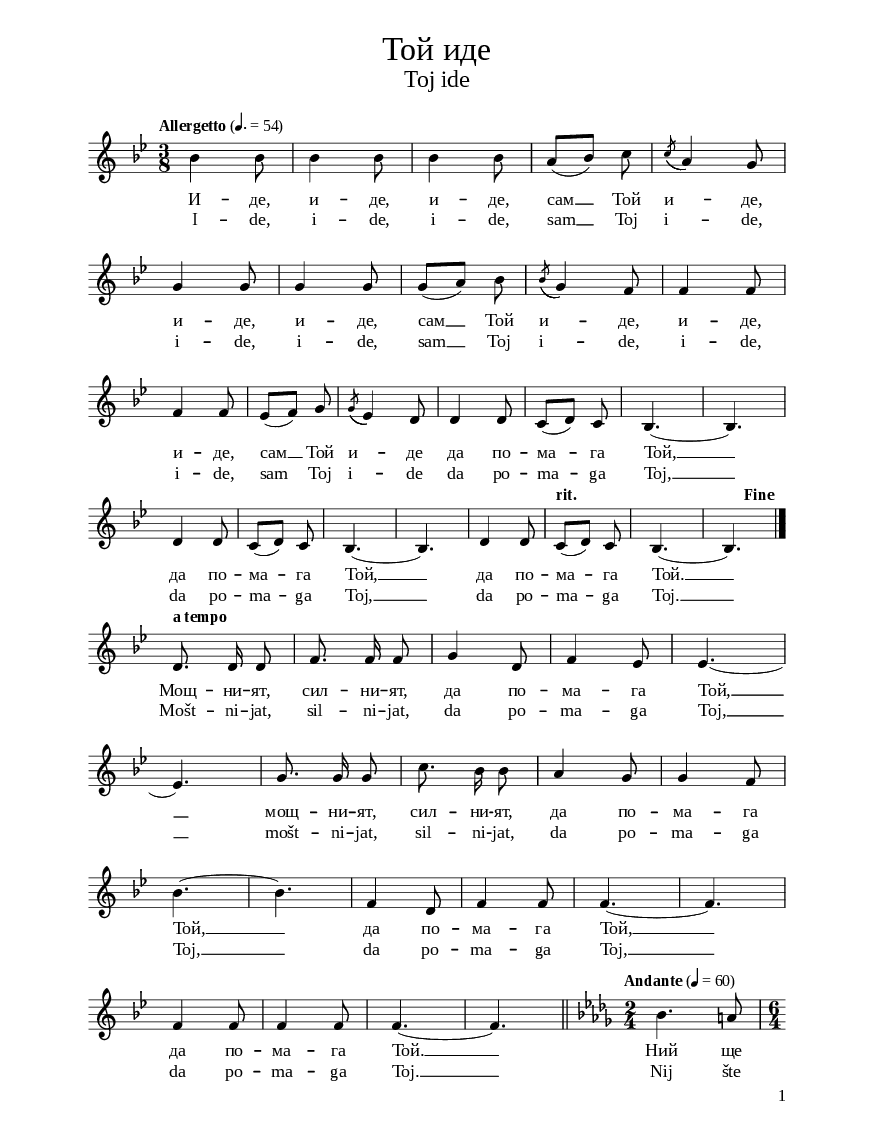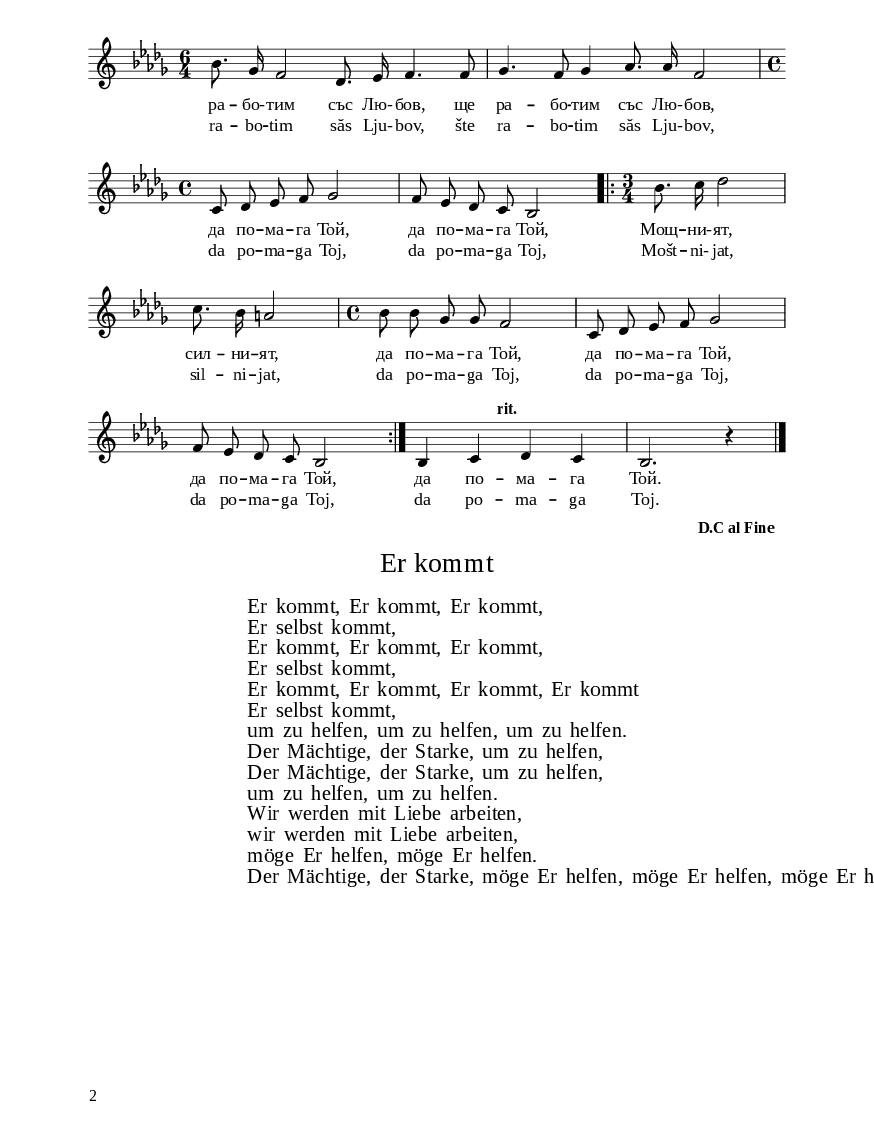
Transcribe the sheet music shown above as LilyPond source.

\version "2.24.1"

% include paper part and global functions
\include "include/globals.ily"

\bookpart {
  \label #'ref114
  \tocItem \markup "Той иде – Toj ide"
  \include "include/bookpart-paper.ily"
  \score {
    \include "include/score-layout.ily"


    \new Voice \absolute {
      \clef treble
      \key bes \major
      \time 3/8
      \tempoFunc "Allergetto" 4. "54"
      \autoBeamOff

      bes'4 bes'8 | bes'4 bes'8 |  bes'4 bes'8 |  a'8 ([ bes'8] )  c''8 \noBeam | \acciaccatura { c''8 ( } a'4 ) g'8 | \break

      g'4 g'8 | g'4 g'8 | g'8 ([ a'8] ) bes'8 \noBeam|  \acciaccatura { bes'8 ( } g'4 ) f'8 | f'4 f'8 | \break


      f'4 f'8 | es'8 ( [f'8 ]) g'8 \noBeam | \acciaccatura { g'8 ( } es'4 ) d'8 |  d'4 d'8 | c'8 ([ d'8 ]) c'8 \noBeam | bes4. ~ | bes4. \break


      | d'4 d'8 | c'8 ( [d'8] ) c'8 \noBeam | bes4. ~ | bes4. |  d'4 d'8 | \tempo "rit." c'8 [( d'8 )] \noBeam c'8 | bes4. ~ |
      \tempo "     Fine" bes4. \bar "|." \break

       \tempo "a tempo" d'8. \noBeam d'16 \noBeam d'8 |  f'8.\noBeam f'16 \noBeam f'8 | g'4 d'8 | f'4 es'8 |  es'4. ~ | \break

      es'4. | g'8.\noBeam g'16 \noBeam g'8 | c''8. \noBeam bes'16 \noBeam  bes'8 | a'4 g'8 | g'4 f'8 | \break

      bes'4. ~ | bes'4. | f'4 d'8 | f'4 f'8 | f'4. ~ | f'4. |  \break

      f'4 f'8 |f'4  f'8 | f'4. ~ |  f'4. \bar "||" \key bes \minor \time 2/4 |

      \tempoFunc "Andante" 4 "60"
      
      bes'4. a'8 | \break

      \time 6/4 \autoBeamOff bes'8. ges'16 f'2 des'8. es'16 f'4. f'8 |  ges'4. f'8 ges'4 as'8. as'16 f'2 |  \break

      \time 4/4  c'8 des'8 es'8 f'8 ges'2 | f'8 es'8 des'8 c'8 bes2 | \time 3/4  \bar ".|:"
        bes'8. c''16 des''2 | \break

        c''8. bes'16 a'2 | \time 4/4  bes'8 bes'8 ges'8 ges'8 f'2 | c'8 des'8 es'8 f'8 ges'2 | \break

        f'8 es'8 des'8 c'8 bes2
      \bar ":|." bes4 \tempo "       rit." c'4 des'4 c'4 | bes2. r4
      \bar "|."
    }

    \addlyrics {
      И  --  де,   и
      --  де,   и  --  де,   сам __   Той   и -- де,   и  --  де,   и  --  де,
      сам __   Той   и -- де,   и  --  де,   и  --  де,   сам __   Той  и -- де   да
      по  --  ма  --  га   Той, __   да   по  --  ма  --  га   Той, __   да
      по  --  ма  --  га   Той. __    Мощ  --  ни  --  ят,   сил  --  ни  --
      ят,   да   по  --  ма  --  га   Той, __  мощ  --  ни  --  ят,
      сил  --  ни  --  ят,   да   по  --  ма  --  га   Той, __    да   по  --
      ма  --  га   Той, __    да   по  --  ма  --  га   Той. __   Ний   ще   ра
      --  "бо-"  --  тим   със   "Лю-"  --  бов,   ще   ра  --  бо  --  тим
      със   "Лю-"  --  бов,   да   по  --  ма  --  га   Той,   да   по  --
      ма  --  га    Той,   Мощ  --  "ни-"  --  ят,   сил  --  ни  --
      ят,   да   по  --  ма  --  га   Той,   да   по  --  ма  --  га
      Той,   да   по  --  ма  --  га   Той,   да   по  --  ма  --  га
      Той.
    }
    \addlyrics {
      I  --  de,   i
      --  de,   i  --  de,   sam __   Toj   i -- de,   i  --  de,   i  --  de,
      sam __ Toj   i -- de,   i  --  de,   i  --  de,   sam   Toj  i -- de   da
      po  --  ma  --  ga   Toj, __    da   po  --  ma  --  ga   Toj, __   da
      po  --  ma  --  ga   Toj. __    Mošt  --  ni  --  jat,   sil  --  ni  --
      jat,   da   po  --  ma  --  ga   Toj, __  mošt  --  ni  --  jat,
      sil  --  ni  --  jat,   da   po  --  ma  --  ga   Toj, __   da   po  --
      ma  --  ga   Toj, __    da   po  --  ma  --  ga   Toj. __   Nij   šte   ra
      --  bo  --  tim   săs   "Lju-"  --  bov,   šte   ra  --  bo  --  tim
      săs   "Lju-"  --  bov,   da   po  --  ma  --  ga   Toj,   da   po  --
      ma  --  ga    Toj,   Mošt  --  "ni-"  --  jat,   sil  --  ni  --
      jat,   da   po  --  ma  --  ga   Toj,   da   po  --  ma  --  ga
      Toj,   da   po  --  ma  --  ga   Toj,   da   po  --  ma  --  ga
      Toj.
    }

      \header {
      title = \titleFunc "Той иде" "Toj ide"
    }

    \midi{}
  } % score


\markup \dc-one "D.C al Fine"

  

  % include foreign translation(s) of the song

  
  \version "2.24.0"

\markup \fill-line { \fontsize #deTitleFontSize "Er kommt" }
\markup \null
\markup \null
\markup \fontsize #deCoupletFontSize {
  \hspace #14
  \override #`(baseline-skip . ,deCoupletBaselineSkip)

  \column {

    \line { " " Er kommt, Er kommt, Er kommt, }

    \line { " " Er selbst kommt,  }

    \line { " "Er kommt, Er kommt, Er kommt,  }

    \line { " "Er selbst kommt,  }

    \line { " "Er kommt, Er kommt, Er kommt, Er kommt }

    \line { " " Er selbst kommt,}

    \line { " " um zu helfen, um zu helfen, um zu helfen.  }

    \line { " " Der Mächtige, der Starke, um zu helfen,  }

    \line { " " Der Mächtige, der Starke, um zu helfen,  }

    \line { " " um zu helfen, um zu helfen.  }

    \line { " "Wir werden mit Liebe arbeiten,  }

    \line { " "  wir werden mit Liebe arbeiten,  }

    \line { " "möge Er helfen, möge Er helfen. }
        \line { " "Der Mächtige, der Starke, möge Er helfen, möge Er helfen,  möge Er helfen. }

  }
}


} % bookpart
